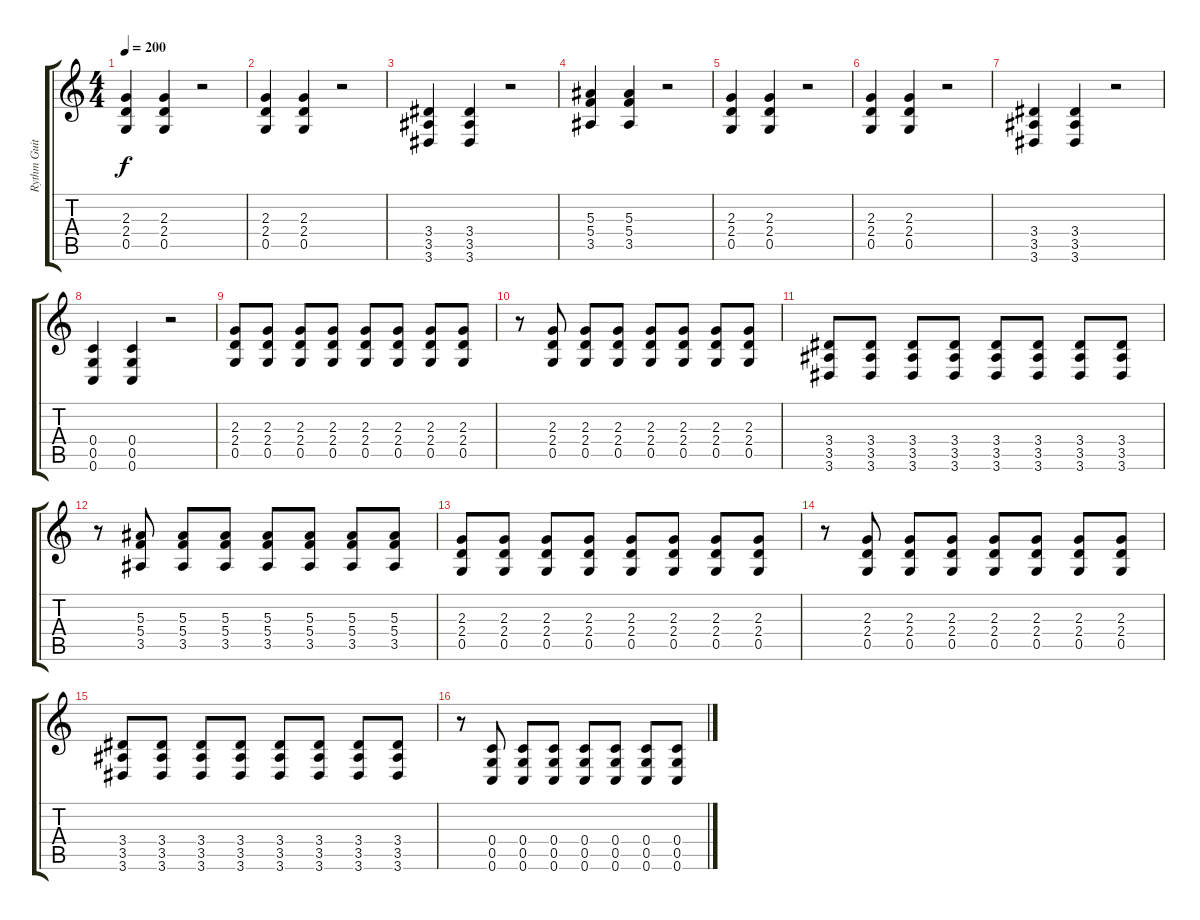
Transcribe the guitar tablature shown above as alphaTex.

\track ("Rythm Guitar" "Rythm Guit") {instrument distortionguitar}
\staff {score tabs}
\tuning (D4 A3 F3 C3 G2 C2) {hide}
\ts (4 4)
\tempo 200
\clef g2
\ks c
(2.3 2.4 0.5).4{dy f instrument distortionguitar} (2.3 2.4 0.5).4 r.2 |
(2.3 2.4 0.5).4 (2.3 2.4 0.5).4 r.2 |
(3.4 3.5 3.6).4 (3.4 3.5 3.6).4 r.2 |
(5.3 5.4 3.5).4 (5.3 5.4 3.5).4 r.2 |
(2.3 2.4 0.5).4{instrument distortionguitar} (2.3 2.4 0.5).4 r.2 |
(2.3 2.4 0.5).4 (2.3 2.4 0.5).4 r.2 |
(3.4 3.5 3.6).4 (3.4 3.5 3.6).4 r.2 |
(0.4 0.5 0.6).4 (0.4 0.5 0.6).4 r.2 |
(2.3 2.4 0.5).8{instrument distortionguitar} (2.3 2.4 0.5).8 (2.3 2.4 0.5).8 (2.3 2.4 0.5).8 (2.3 2.4 0.5).8 (2.3 2.4 0.5).8 (2.3 2.4 0.5).8 (2.3 2.4 0.5).8 |
r.8 (2.3 2.4 0.5).8 (2.3 2.4 0.5).8 (2.3 2.4 0.5).8 (2.3 2.4 0.5).8 (2.3 2.4 0.5).8 (2.3 2.4 0.5).8 (2.3 2.4 0.5).8 |
(3.4 3.5 3.6).8 (3.4 3.5 3.6).8 (3.4 3.5 3.6).8 (3.4 3.5 3.6).8 (3.4 3.5 3.6).8 (3.4 3.5 3.6).8 (3.4 3.5 3.6).8 (3.4 3.5 3.6).8 |
r.8 (5.3 5.4 3.5).8 (5.3 5.4 3.5).8 (5.3 5.4 3.5).8 (5.3 5.4 3.5).8 (5.3 5.4 3.5).8 (5.3 5.4 3.5).8 (5.3 5.4 3.5).8 |
(2.3 2.4 0.5).8{instrument distortionguitar} (2.3 2.4 0.5).8 (2.3 2.4 0.5).8 (2.3 2.4 0.5).8 (2.3 2.4 0.5).8 (2.3 2.4 0.5).8 (2.3 2.4 0.5).8 (2.3 2.4 0.5).8 |
r.8 (2.3 2.4 0.5).8 (2.3 2.4 0.5).8 (2.3 2.4 0.5).8 (2.3 2.4 0.5).8 (2.3 2.4 0.5).8 (2.3 2.4 0.5).8 (2.3 2.4 0.5).8 |
(3.4 3.5 3.6).8 (3.4 3.5 3.6).8 (3.4 3.5 3.6).8 (3.4 3.5 3.6).8 (3.4 3.5 3.6).8 (3.4 3.5 3.6).8 (3.4 3.5 3.6).8 (3.4 3.5 3.6).8 |
r.8 (0.4 0.5 0.6).8 (0.4 0.5 0.6).8 (0.4 0.5 0.6).8 (0.4 0.5 0.6).8 (0.4 0.5 0.6).8 (0.4 0.5 0.6).8 (0.4 0.5 0.6).8
